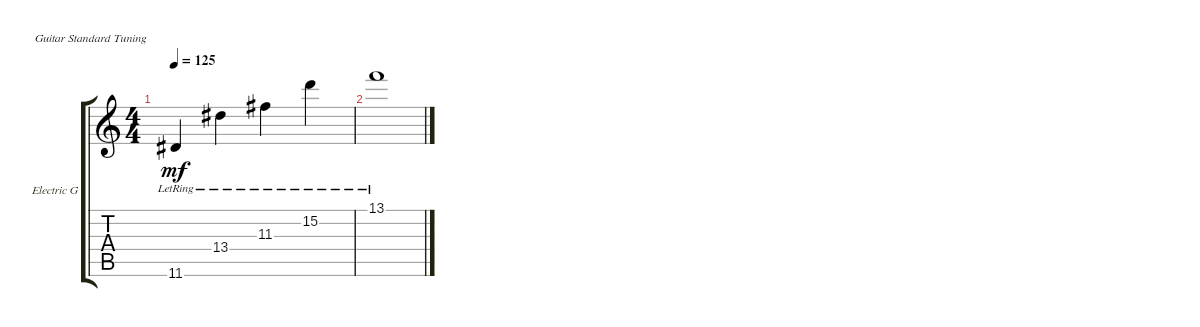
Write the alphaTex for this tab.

\defaultSystemsLayout 4
\bracketExtendMode groupsimilarinstruments
\firstSystemTrackNameOrientation horizontal
\otherSystemsTrackNameOrientation horizontal
\track ("Electric Guitar" "Electric G") {instrument distortionguitar}
\staff {score tabs}
\tuning (E4 B3 G3 D3 A2 E2)
\ts (4 4)
\tempo 125
\clef g2
\ks c
11.6{lr}.4{dy mf} 13.4{lr}.4 11.3{lr}.4 15.2{lr}.4 |
13.1{lr}.1
